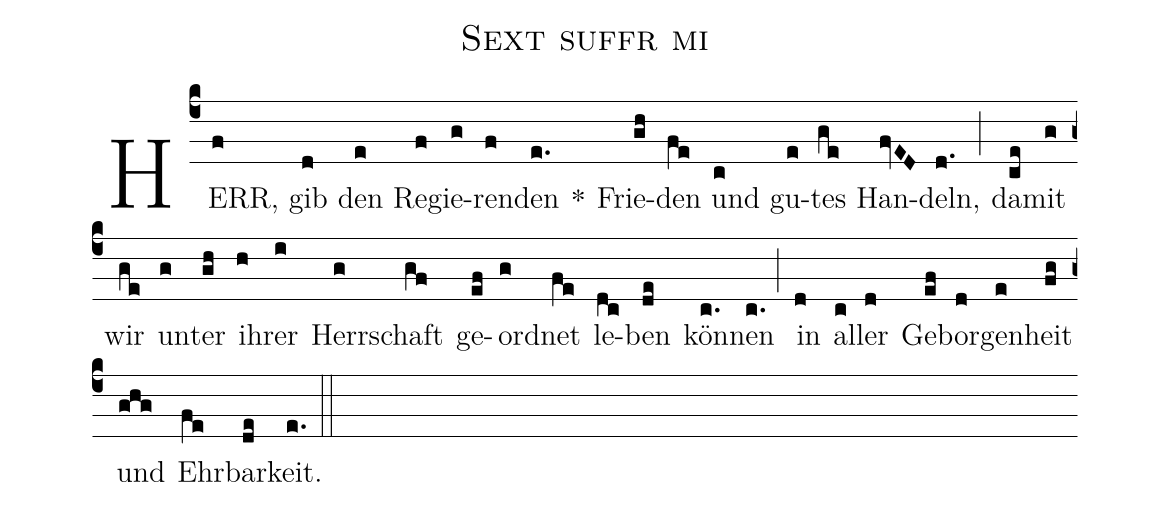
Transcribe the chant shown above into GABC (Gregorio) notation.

name: Sext suffr mi;
%%
(c4) HERR,(f) gib(d) den(e) Re(f)gie(g)ren(f)den(e.) *() Frie(gh)den(fe) und(c) gu(e)tes(ge) Han(fvED)deln,(d.) (;) da(ce)mit(g) wir(ge) un(g)ter(gh) ih(h)rer(i) Herr(g)schaft(gf) ge(ef)ord(g)net(fe) le(dc)ben(de) kön(c.)nen(c.) (;) in(d) al(c)ler(d) Ge(ef)bor(d)gen(e)heit(fg) und(ghg) Ehr(fe)bar(de)keit.(e.) (::)
